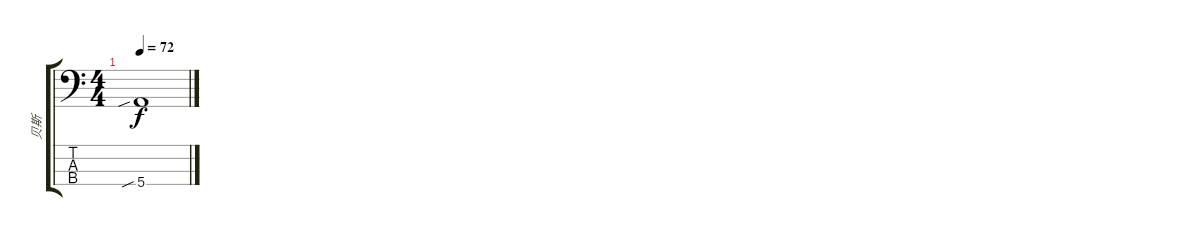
\track ("贝斯" "贝斯") {instrument electricbassfinger}
\staff {score tabs}
\tuning (G2 D2 A1 E1) {hide}
\ts (4 4)
\tempo 72
\clef f4
\ks c
5.4{sib}.1{dy f}
